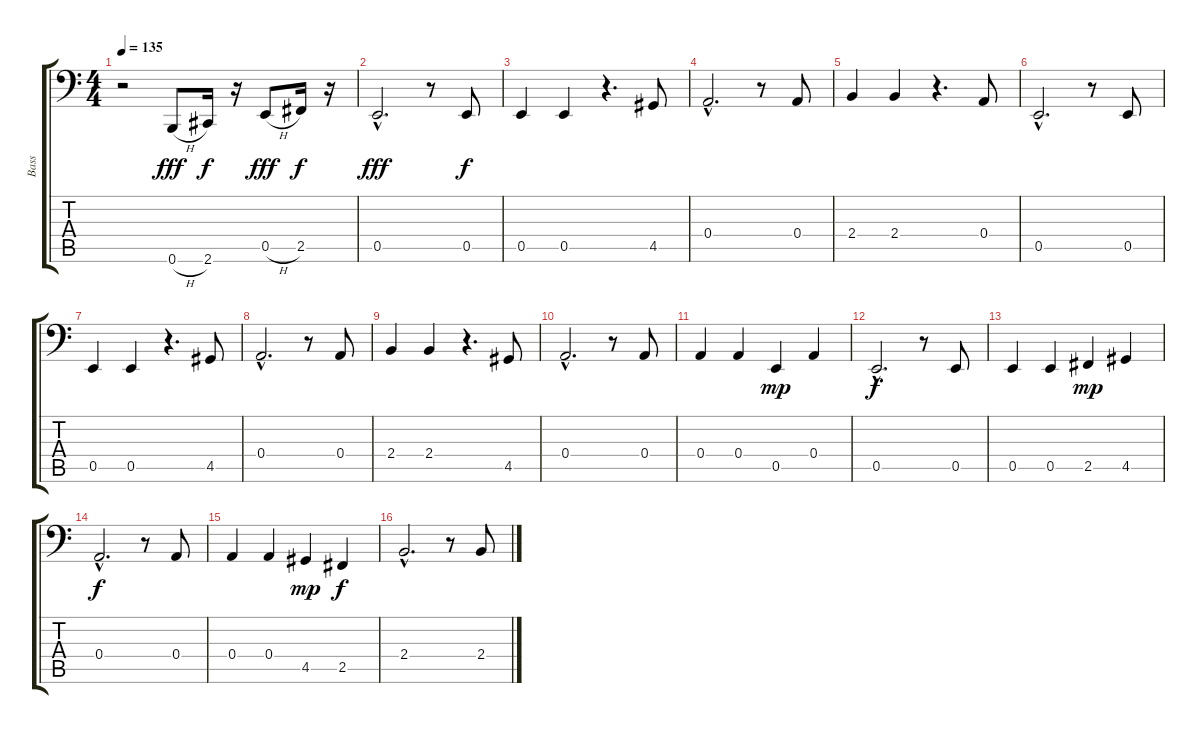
\track ("Bass" "Bass") {instrument electricbassfinger}
\staff {score tabs}
\tuning (C3 G2 D2 A1 E1 B0) {hide}
\ts (4 4)
\tempo 135
\clef f4
\ks c
r.2{dy fff instrument electricbassfinger} 0.6{h}.8 2.6.16{dy f} r.16 0.5{h}.8{dy fff} 2.5.16{dy f} r.16 |
0.5{hac}.2{d dy fff} r.8 0.5.8{dy f} |
0.5.4 0.5.4 r.4{d} 4.5.8 |
0.4{hac}.2{d} r.8 0.4.8 |
2.4.4 2.4.4 r.4{d} 0.4.8 |
0.5{hac}.2{d} r.8 0.5.8 |
0.5.4 0.5.4 r.4{d} 4.5.8 |
0.4{hac}.2{d} r.8 0.4.8 |
2.4.4 2.4.4 r.4{d} 4.5.8 |
0.4{hac}.2{d} r.8 0.4.8 |
0.4.4 0.4.4 0.5.4{dy mp} 0.4.4 |
0.5{hac}.2{d dy f} r.8 0.5.8 |
0.5.4 0.5.4 2.5.4{dy mp} 4.5.4 |
0.4{hac}.2{d dy f} r.8 0.4.8 |
0.4.4 0.4.4 4.5.4{dy mp} 2.5.4{dy f} |
2.4{hac}.2{d} r.8 2.4.8
